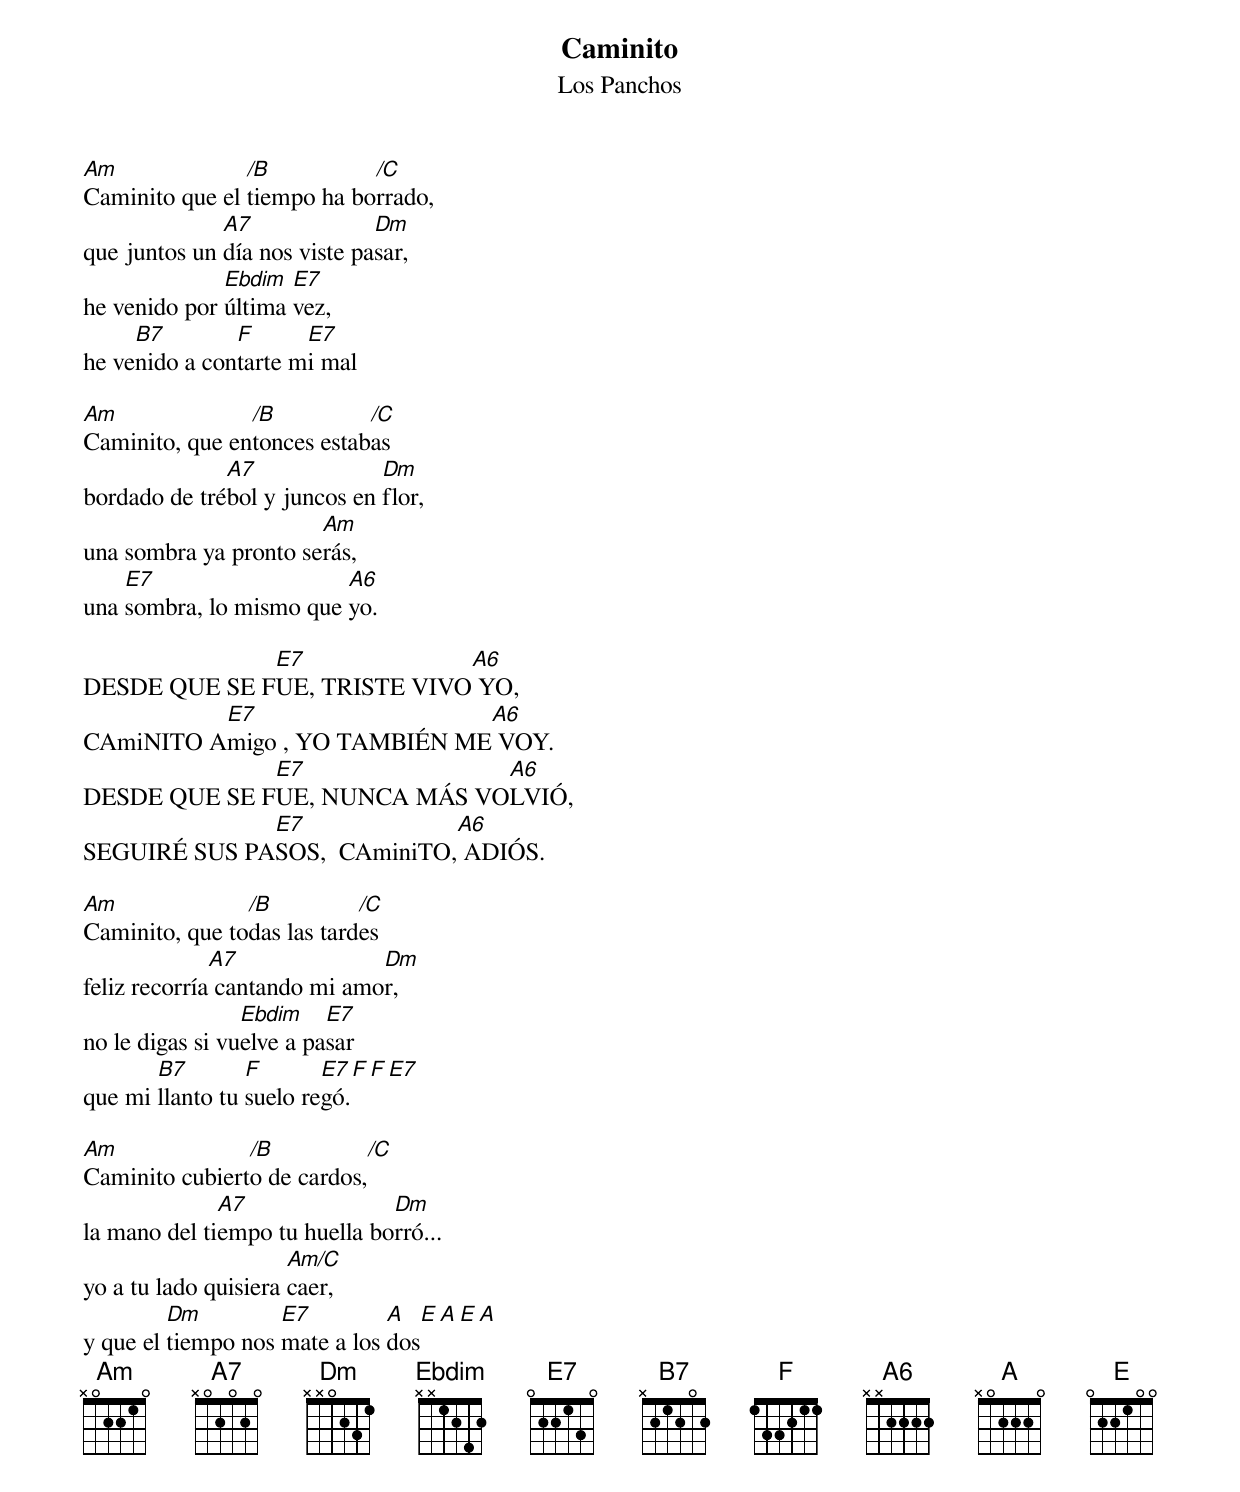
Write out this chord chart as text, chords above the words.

Caminito
Los Panchos

Am              /B          /C
Caminito que el tiempo ha borrado,
              A7              Dm
que juntos un día nos viste pasar,
              Ebdim  E7
he venido por última vez,
     B7        F      E7
he venido a contarte mi mal

Am              /B          /C
Caminito, que entonces estabas
              A7              Dm
bordado de trébol y juncos en flor,
                       Am
una sombra ya pronto serás,
    E7                   A6
una sombra, lo mismo que yo.

              E7             A6
DESDE QUE SE FUE, TRISTE VIVO YO,
          E7                  A6
CAmiNITO Amigo , YO TAMBIÉN ME VOY.
              E7              A6
DESDE QUE SE FUE, NUNCA MÁS VOLVIÓ,
              E7             A6
SEGUIRÉ SUS PASOS,  CAminiTO, ADIÓS.

Am              /B          /C
Caminito, que todas las tardes
              A7              Dm
feliz recorría cantando mi amor,
                 Ebdim    E7
no le digas si vuelve a pasar
       B7        F       E7   F F E7
que mi llanto tu suelo regó.

Am              /B          /C
Caminito cubierto de cardos,
              A7               Dm
la mano del tiempo tu huella borró...
                      Am/C
yo a tu lado quisiera caer,
         Dm         E7         A    E A E A
y que el tiempo nos mate a los dos
